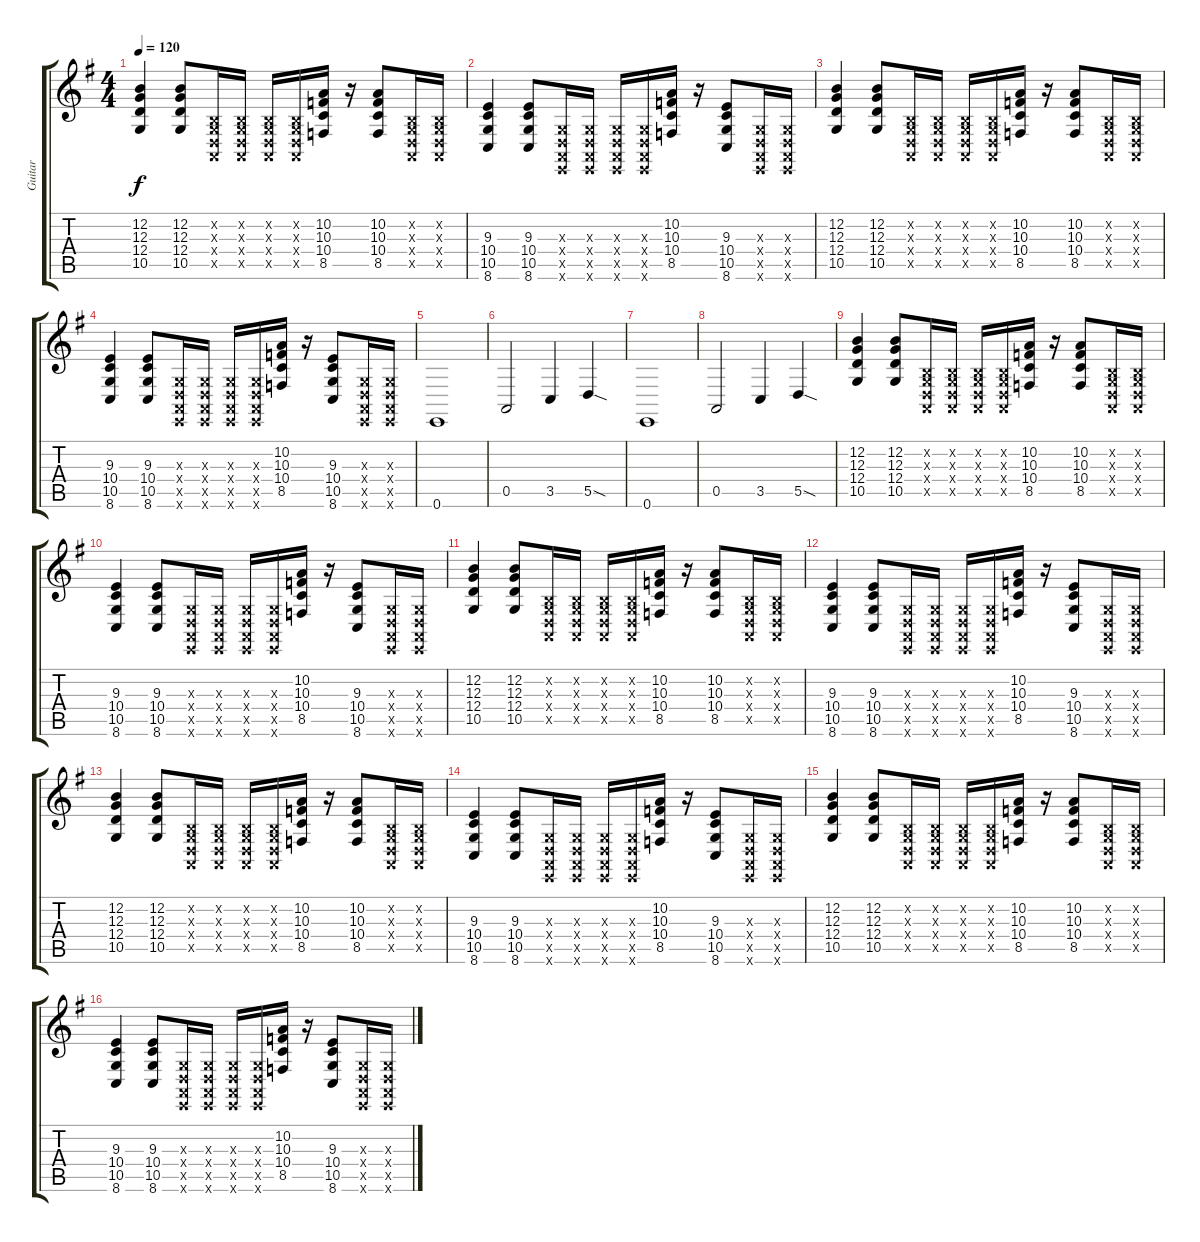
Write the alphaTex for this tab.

\track ("Guitar" "Guitar") {instrument lead2sawtooth}
\staff {score tabs}
\tuning (E4 B3 G3 D3 A2 E2) {hide}
\ts (4 4)
\tempo 120
\clef g2
\ks g
(12.2 12.3 12.4 10.5).4{dy f} (12.2 12.3 12.4 10.5).8 (0.2{x} 0.3{x} 0.4{x} 0.5{x}).16 (0.2{x} 0.3{x} 0.4{x} 0.5{x}).16 (0.2{x} 0.3{x} 0.4{x} 0.5{x}).16 (0.2{x} 0.3{x} 0.4{x} 0.5{x}).16 (10.2 10.3 10.4 8.5).16 r.16 (10.2 10.3 10.4 8.5).8 (0.2{x} 0.3{x} 0.4{x} 0.5{x}).16 (0.2{x} 0.3{x} 0.4{x} 0.5{x}).16 |
(9.3 10.4 10.5 8.6).4 (9.3 10.4 10.5 8.6).8 (0.3{x} 0.4{x} 0.5{x} 0.6{x}).16 (0.3{x} 0.4{x} 0.5{x} 0.6{x}).16 (0.3{x} 0.4{x} 0.5{x} 0.6{x}).16 (0.3{x} 0.4{x} 0.5{x} 0.6{x}).16 (10.2 10.3 10.4 8.5).16 r.16 (9.3 10.4 10.5 8.6).8 (0.3{x} 0.4{x} 0.5{x} 0.6{x}).16 (0.3{x} 0.4{x} 0.5{x} 0.6{x}).16 |
(12.2 12.3 12.4 10.5).4 (12.2 12.3 12.4 10.5).8 (0.2{x} 0.3{x} 0.4{x} 0.5{x}).16 (0.2{x} 0.3{x} 0.4{x} 0.5{x}).16 (0.2{x} 0.3{x} 0.4{x} 0.5{x}).16 (0.2{x} 0.3{x} 0.4{x} 0.5{x}).16 (10.2 10.3 10.4 8.5).16 r.16 (10.2 10.3 10.4 8.5).8 (0.2{x} 0.3{x} 0.4{x} 0.5{x}).16 (0.2{x} 0.3{x} 0.4{x} 0.5{x}).16 |
(9.3 10.4 10.5 8.6).4 (9.3 10.4 10.5 8.6).8 (0.3{x} 0.4{x} 0.5{x} 0.6{x}).16 (0.3{x} 0.4{x} 0.5{x} 0.6{x}).16 (0.3{x} 0.4{x} 0.5{x} 0.6{x}).16 (0.3{x} 0.4{x} 0.5{x} 0.6{x}).16 (10.2 10.3 10.4 8.5).16 r.16 (9.3 10.4 10.5 8.6).8 (0.3{x} 0.4{x} 0.5{x} 0.6{x}).16 (0.3{x} 0.4{x} 0.5{x} 0.6{x}).16 |
0.6.1 |
0.5.2 3.5.4 5.5{sod}.4 |
0.6.1 |
0.5.2 3.5.4 5.5{sod}.4 |
(12.2 12.3 12.4 10.5).4 (12.2 12.3 12.4 10.5).8 (0.2{x} 0.3{x} 0.4{x} 0.5{x}).16 (0.2{x} 0.3{x} 0.4{x} 0.5{x}).16 (0.2{x} 0.3{x} 0.4{x} 0.5{x}).16 (0.2{x} 0.3{x} 0.4{x} 0.5{x}).16 (10.2 10.3 10.4 8.5).16 r.16 (10.2 10.3 10.4 8.5).8 (0.2{x} 0.3{x} 0.4{x} 0.5{x}).16 (0.2{x} 0.3{x} 0.4{x} 0.5{x}).16 |
(9.3 10.4 10.5 8.6).4 (9.3 10.4 10.5 8.6).8 (0.3{x} 0.4{x} 0.5{x} 0.6{x}).16 (0.3{x} 0.4{x} 0.5{x} 0.6{x}).16 (0.3{x} 0.4{x} 0.5{x} 0.6{x}).16 (0.3{x} 0.4{x} 0.5{x} 0.6{x}).16 (10.2 10.3 10.4 8.5).16 r.16 (9.3 10.4 10.5 8.6).8 (0.3{x} 0.4{x} 0.5{x} 0.6{x}).16 (0.3{x} 0.4{x} 0.5{x} 0.6{x}).16 |
(12.2 12.3 12.4 10.5).4 (12.2 12.3 12.4 10.5).8 (0.2{x} 0.3{x} 0.4{x} 0.5{x}).16 (0.2{x} 0.3{x} 0.4{x} 0.5{x}).16 (0.2{x} 0.3{x} 0.4{x} 0.5{x}).16 (0.2{x} 0.3{x} 0.4{x} 0.5{x}).16 (10.2 10.3 10.4 8.5).16 r.16 (10.2 10.3 10.4 8.5).8 (0.2{x} 0.3{x} 0.4{x} 0.5{x}).16 (0.2{x} 0.3{x} 0.4{x} 0.5{x}).16 |
(9.3 10.4 10.5 8.6).4 (9.3 10.4 10.5 8.6).8 (0.3{x} 0.4{x} 0.5{x} 0.6{x}).16 (0.3{x} 0.4{x} 0.5{x} 0.6{x}).16 (0.3{x} 0.4{x} 0.5{x} 0.6{x}).16 (0.3{x} 0.4{x} 0.5{x} 0.6{x}).16 (10.2 10.3 10.4 8.5).16 r.16 (9.3 10.4 10.5 8.6).8 (0.3{x} 0.4{x} 0.5{x} 0.6{x}).16 (0.3{x} 0.4{x} 0.5{x} 0.6{x}).16 |
(12.2 12.3 12.4 10.5).4 (12.2 12.3 12.4 10.5).8 (0.2{x} 0.3{x} 0.4{x} 0.5{x}).16 (0.2{x} 0.3{x} 0.4{x} 0.5{x}).16 (0.2{x} 0.3{x} 0.4{x} 0.5{x}).16 (0.2{x} 0.3{x} 0.4{x} 0.5{x}).16 (10.2 10.3 10.4 8.5).16 r.16 (10.2 10.3 10.4 8.5).8 (0.2{x} 0.3{x} 0.4{x} 0.5{x}).16 (0.2{x} 0.3{x} 0.4{x} 0.5{x}).16 |
(9.3 10.4 10.5 8.6).4 (9.3 10.4 10.5 8.6).8 (0.3{x} 0.4{x} 0.5{x} 0.6{x}).16 (0.3{x} 0.4{x} 0.5{x} 0.6{x}).16 (0.3{x} 0.4{x} 0.5{x} 0.6{x}).16 (0.3{x} 0.4{x} 0.5{x} 0.6{x}).16 (10.2 10.3 10.4 8.5).16 r.16 (9.3 10.4 10.5 8.6).8 (0.3{x} 0.4{x} 0.5{x} 0.6{x}).16 (0.3{x} 0.4{x} 0.5{x} 0.6{x}).16 |
(12.2 12.3 12.4 10.5).4 (12.2 12.3 12.4 10.5).8 (0.2{x} 0.3{x} 0.4{x} 0.5{x}).16 (0.2{x} 0.3{x} 0.4{x} 0.5{x}).16 (0.2{x} 0.3{x} 0.4{x} 0.5{x}).16 (0.2{x} 0.3{x} 0.4{x} 0.5{x}).16 (10.2 10.3 10.4 8.5).16 r.16 (10.2 10.3 10.4 8.5).8 (0.2{x} 0.3{x} 0.4{x} 0.5{x}).16 (0.2{x} 0.3{x} 0.4{x} 0.5{x}).16 |
(9.3 10.4 10.5 8.6).4 (9.3 10.4 10.5 8.6).8 (0.3{x} 0.4{x} 0.5{x} 0.6{x}).16 (0.3{x} 0.4{x} 0.5{x} 0.6{x}).16 (0.3{x} 0.4{x} 0.5{x} 0.6{x}).16 (0.3{x} 0.4{x} 0.5{x} 0.6{x}).16 (10.2 10.3 10.4 8.5).16 r.16 (9.3 10.4 10.5 8.6).8 (0.3{x} 0.4{x} 0.5{x} 0.6{x}).16 (0.3{x} 0.4{x} 0.5{x} 0.6{x}).16
